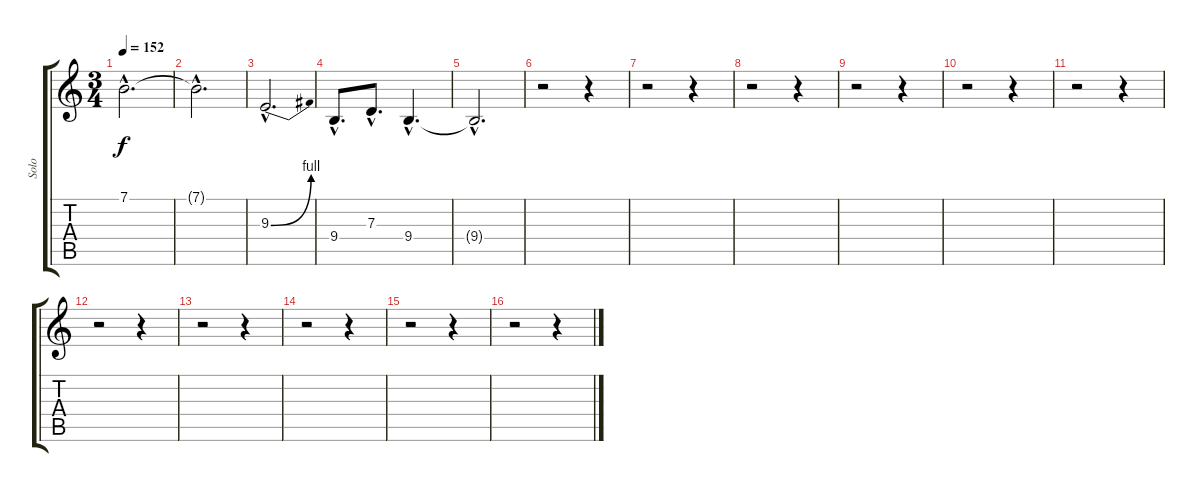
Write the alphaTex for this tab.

\track ("Solo" "Solo") {instrument rockorgan}
\staff {score tabs}
\tuning (E4 B3 G3 D3 A2 E2) {hide}
\ts (3 4)
\tempo 152
\clef g2
\ks c
7.1{hac}.2{d dy f} |
7.1{hac t}.2{d} |
9.3{be (bend 0 0 60 4) hac}.2{d} |
9.4{hac}.8{d} 7.3{hac}.8{d} 9.4{hac}.4{d} |
9.4{hac t}.2{d} |
r.2 r.4 |
r.2 r.4 |
r.2 r.4 |
r.2 r.4 |
r.2 r.4 |
r.2 r.4 |
r.2 r.4 |
r.2 r.4 |
r.2 r.4 |
r.2 r.4 |
r.2 r.4
